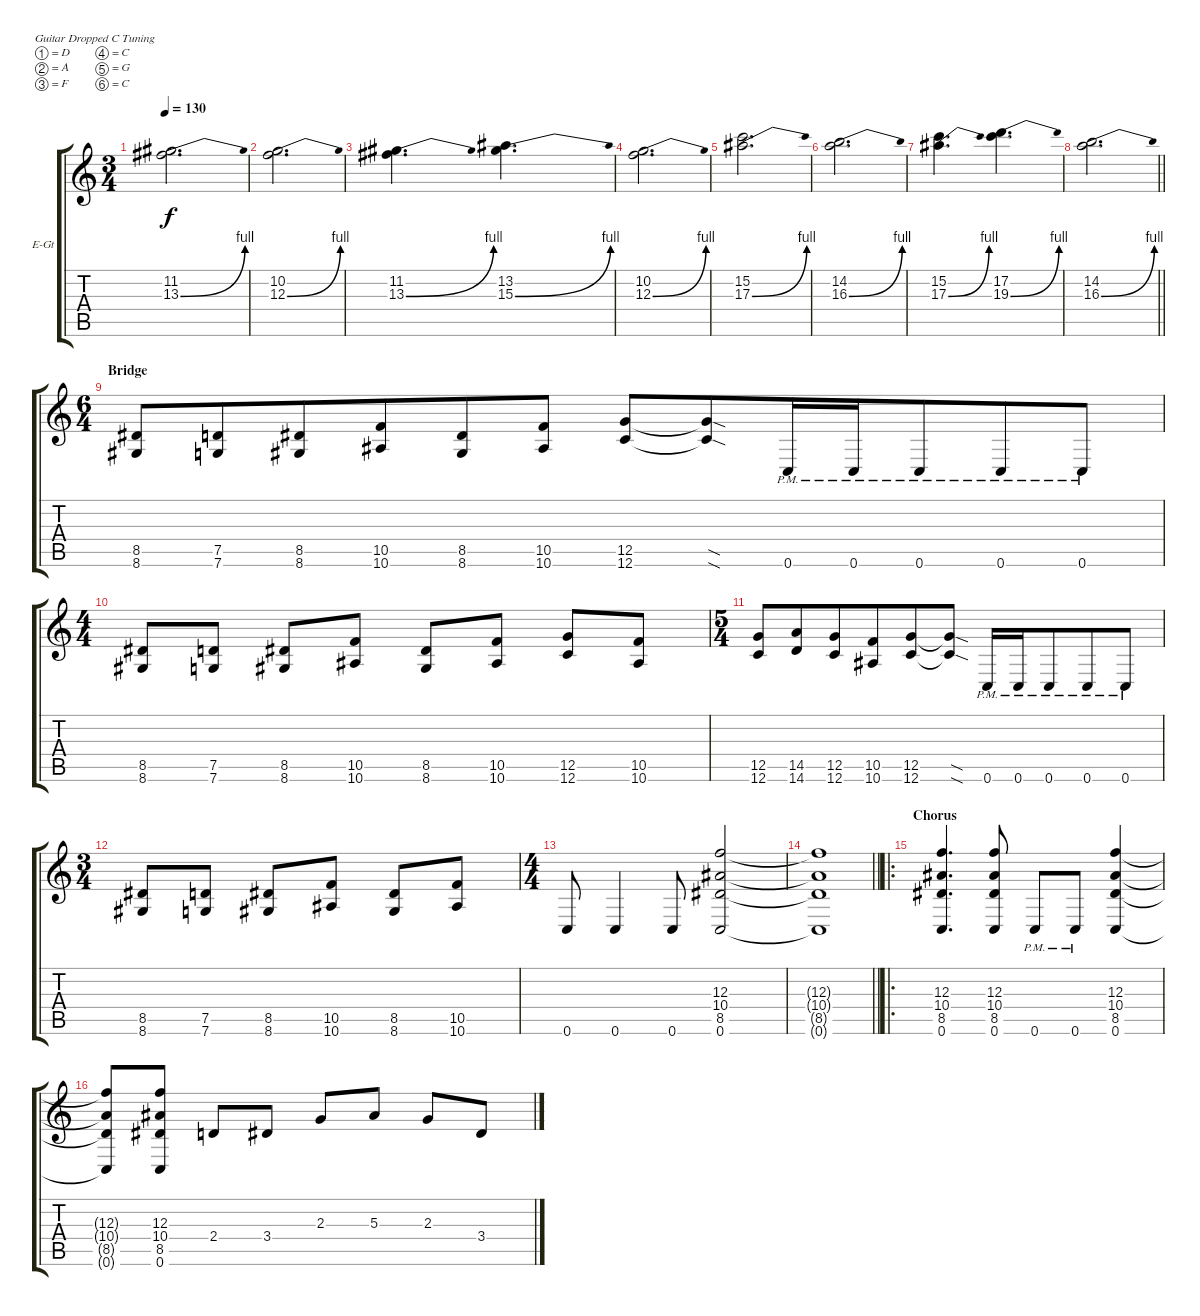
\bracketExtendMode groupsimilarinstruments
\firstSystemTrackNameOrientation horizontal
\otherSystemsTrackNameOrientation horizontal
\track ("Brent Hinds" "E-Gt") {instrument overdrivenguitar}
\staff {score tabs}
\tuning (D4 A3 F3 C3 G2 C2)
\ts (3 4)
\tempo 130
\clef g2
\ks c
(11.2 13.3{be (bend 0 0 60 4)}).2{d dy f} |
(10.2 12.3{be (bend 0 0 60 4)}).2{d} |
(11.2 13.3{be (bend 0 0 60 4)}).4{d} (13.2 15.3{be (bend 0 0 60 4)}).4{d} |
(10.2 12.3{be (bend 0 0 60 4)}).2{d} |
(15.2 17.3{be (bend 0 0 60 4)}).2{d} |
(14.2 16.3{be (bend 0 0 60 4)}).2{d} |
(15.2 17.3{be (bend 0 0 60 4)}).4{d} (17.2 19.3{be (bend 0 0 60 4)}).4{d} |
\barLineRight lightlight
(14.2 16.3{be (bend 0 0 60 4)}).2{d} |
\ts (6 4)
\beaming (8 6 6)
\section ("" "Bridge")
(8.5 8.6).8 (7.5 7.6).8 (8.5 8.6).8 (10.5 10.6).8 (8.5 8.6).8 (10.5 10.6).8 (12.5 12.6).8 (12.5{sod t} 12.6{sod t}).8 0.6{pm}.16 0.6{pm}.16 0.6{pm}.8 0.6{pm}.8 0.6{pm}.8 |
\ts (4 4)
\beaming (8 2 2 2 2)
(8.5 8.6).8 (7.5 7.6).8 (8.5 8.6).8 (10.5 10.6).8 (8.5 8.6).8 (10.5 10.6).8 (12.5 12.6).8 (10.5 10.6).8 |
\ts (5 4)
\beaming (8 6 4)
(12.5 12.6).8 (14.5 14.6).8 (12.5 12.6).8 (10.5 10.6).8 (12.5 12.6).8 (12.5{sod t} 12.6{sod t}).8 0.6{pm}.16 0.6{pm}.16 0.6{pm}.8 0.6{pm}.8 0.6{pm}.8 |
\ts (3 4)
\beaming (8 2 2 2)
(8.5 8.6).8 (7.5 7.6).8 (8.5 8.6).8 (10.5 10.6).8 (8.5 8.6).8 (10.5 10.6).8 |
\ts (4 4)
\beaming (8 2 2 2 2)
0.6.8 0.6.4 0.6.8 (12.3 10.4 8.5 0.6).2 |
\barLineRight lightlight
(12.3{t} 10.4{t} 8.5{t} 0.6{t}).1 |
\ro
\section ("" "Chorus")
(12.3 10.4 8.5 0.6).4{d} (12.3 10.4 8.5 0.6).8 0.6{pm}.8 0.6{pm}.8 (12.3 10.4 8.5 0.6).4 |
(12.3{t} 10.4{t} 8.5{t} 0.6{t}).8 (12.3 10.4 8.5 0.6).8 2.4.8 3.4.8 2.3.8 5.3.8 2.3.8 3.4.8
